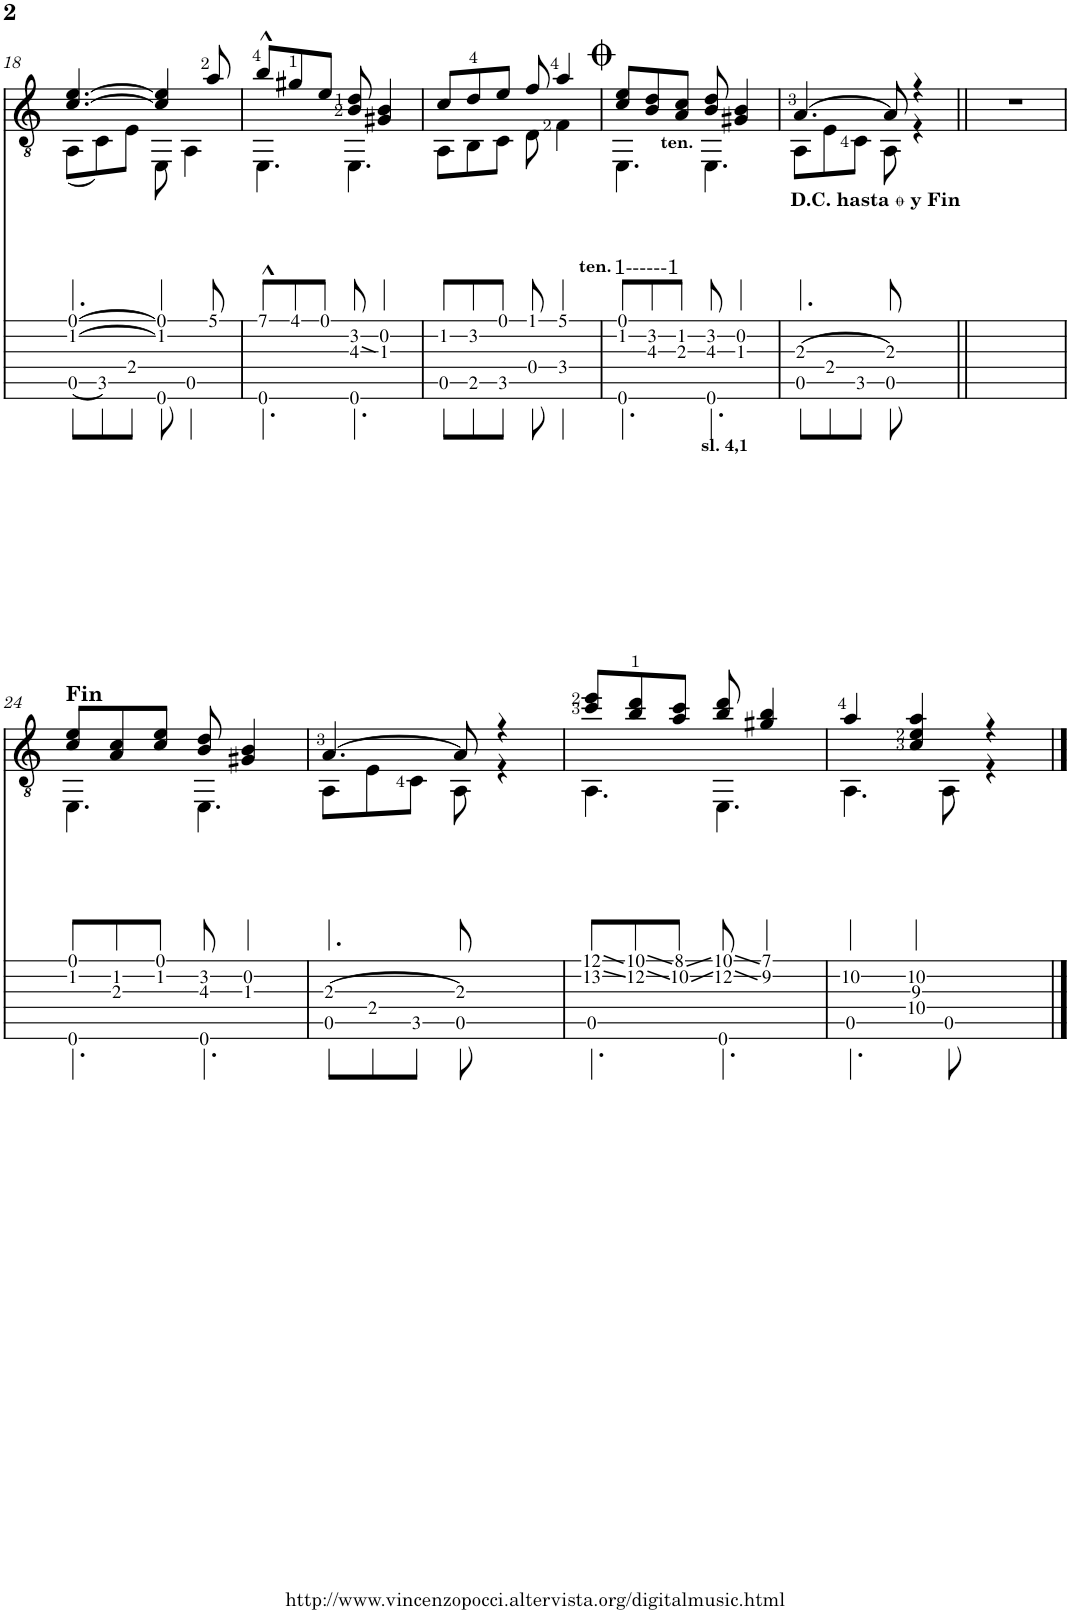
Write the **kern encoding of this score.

**kern	**kern
*part2	*part1
*staff2	*staff1
*I"Chitarra classica (Intavolatura)	*I"Classical Guitar
!!LO:PB:g=z
*	*clefGv2
*k[]	*k[]
*M6/8	*M6/8
=18	=18
*^	*^
[4.c/ [4.e/	(8AA\L	[4.c/ [4.e/	(8AA\L
.	8C\)	.	8C\)
.	8E\J	.	8E\J
4c/] 4e/]	8EE\	4c/] 4e/]	8EE\
.	4AA\	.	4AA\
8a/	.	8a/	.
=19	=19	=19	=19
8b^^/L	4.EE\	8b^^/L	4.EE\
8g#X/	.	8g#X/	.
8e/J	.	8e/J	.
8B/ 8d/	4.EE\	8B/ 8d/	4.EE\
4G#/ 4B/	.	4G#X/ 4B/	.
=20	=20	=20	=20
8c/L	8AA\L	8c/L	8AA\L
8d/	8BB\	8d/	8BB\
8e/J	8C\J	8e/J	8C\J
8f/	8D\	8f/	8D\
4a/	4F\	4a/	4F\
=21	=21	=21	=21
!LO:TX:a:t=1------1	!	!	!
!LO:TX:a:B:t=ten.	!	!	!
8c/ 8e/L	4.EE\	8c/ 8e/L	4.EE\
8B/ 8d/	.	8B/ 8d/	.
!	!	!LO:TX:b:B:t=ten.	!
8A/ 8c/J	.	8A/ 8c/J	.
!LO:TX:b:B:t=sl. 4,1	!	!	!
8B/ 8d/	4.EE\	8B/ 8d/	4.EE\
4G#X/ 4B/	.	4G#X/ 4B/	.
=22	=22	=22	=22
!	!	!LO:TX:b:B:t=D.C. hasta  y Fin	!
[4.A/	8AA\L	[4.A/	8AA\L
.	8E\	.	8E\
.	8C\J	.	8C\J
8A/]	8AA\	8A/]	8AA\
4r	4r	4r	4r
*v	*v	*	*
*	*v	*v
=23||	=23||
2.r	2.r
!!LO:LB:g=z
=24	=24
*^	*^
!	!	!LO:TX:a:B:t=Fin	!
8c/ 8e/L	4.EE\	8c/ 8e/L	4.EE\
8A/ 8c/	.	8A/ 8c/	.
8c/ 8e/J	.	8c/ 8e/J	.
8B/ 8d/	4.EE\	8B/ 8d/	4.EE\
4G#X/ 4B/	.	4G#X/ 4B/	.
=25	=25	=25	=25
[4.A/	8AA\L	[4.A/	8AA\L
.	8E\	.	8E\
.	8C\J	.	8C\J
8A/]	8AA\	8A/]	8AA\
4r	4r	4r	4r
=26	=26	=26	=26
8cc/ 8ee/L	4.AA\	8cc/ 8ee/L	4.AA\
8b/ 8dd/	.	8b/ 8dd/	.
8a/ 8cc/J	.	8a/ 8cc/J	.
8b/ 8dd/	4.EE\	8b/ 8dd/	4.EE\
4g#X/ 4b/	.	4g#X/ 4b/	.
=27	=27	=27	=27
4a/	4.AA\	4a/	4.AA\
4c/ 4e/ 4a/	.	4c/ 4e/ 4a/	.
.	8AA\	.	8AA\
4r	4r	4r	4r
*v	*v	*	*
*	*v	*v
==	==
*-	*-
